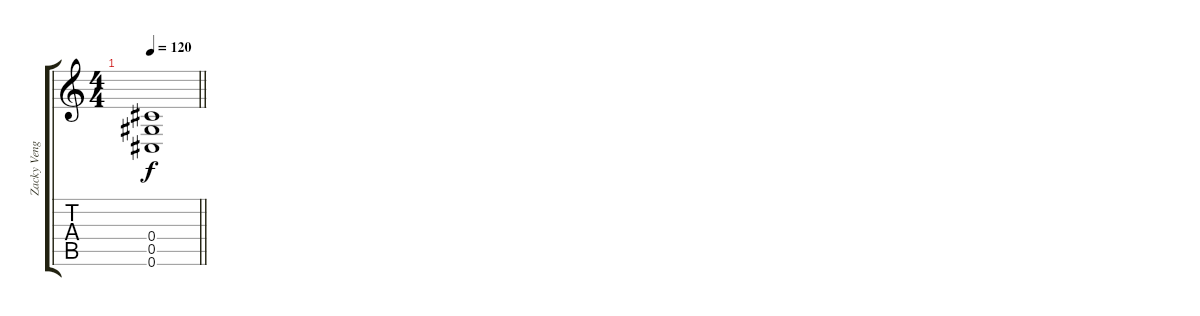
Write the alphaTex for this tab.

\track ("Zacky Vengeance" "Zacky Veng") {instrument distortionguitar}
\staff {score tabs}
\tuning (Eb4 Bb3 Gb3 Db3 Ab2 Db2) {hide}
\ts (4 4)
\tempo 120
\clef g2
\barLineRight lightlight
\ks c
(0.4{t} 0.5{t} 0.6{t}).1{dy f}
